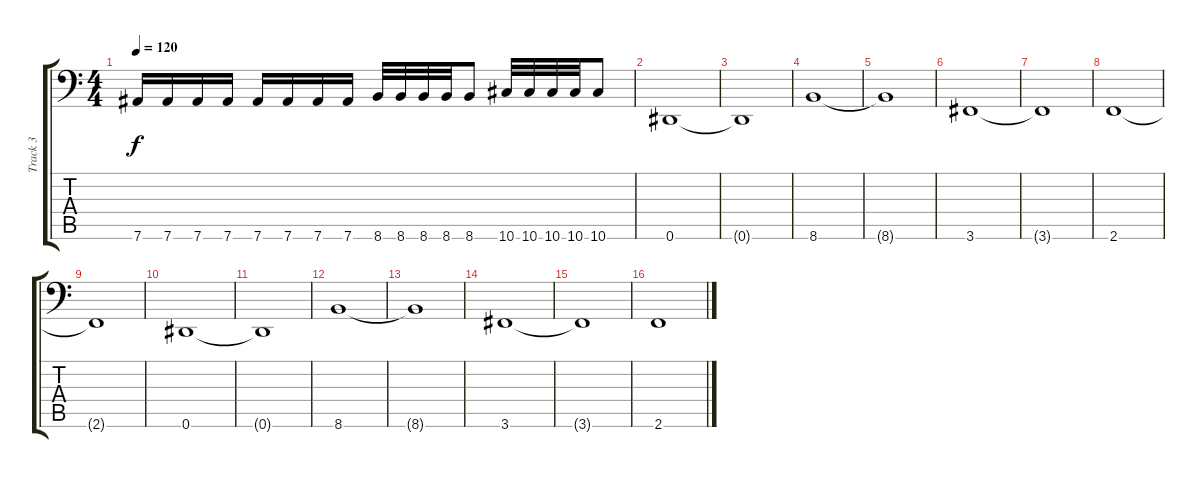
\track ("Track 3" "Track 3") {instrument electricbasspick}
\staff {score tabs}
\tuning (Eb3 Bb2 Gb2 Db2 Ab1 Eb1) {hide}
\ts (4 4)
\tempo 120
\clef f4
\ks c
7.6.16{dy f} 7.6.16 7.6.16 7.6.16 7.6.16 7.6.16 7.6.16 7.6.16 8.6.32 8.6.32 8.6.32 8.6.32 8.6.8 10.6.32 10.6.32 10.6.32 10.6.32 10.6.8 |
0.6.1 |
0.6{t}.1 |
8.6.1 |
8.6{t}.1 |
3.6.1 |
3.6{t}.1 |
2.6.1 |
2.6{t}.1 |
0.6.1 |
0.6{t}.1 |
8.6.1 |
8.6{t}.1 |
3.6.1 |
3.6{t}.1 |
2.6.1
